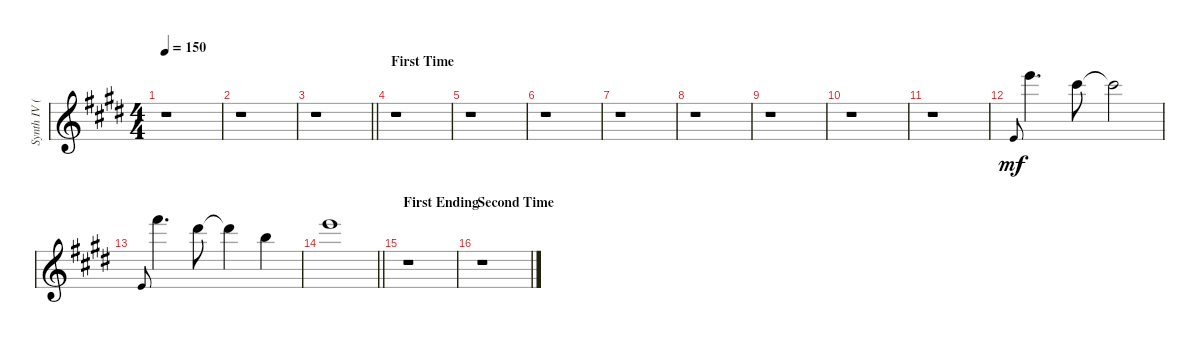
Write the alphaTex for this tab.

\track ("Synth IV (Glock)" "Synth IV (") {instrument glockenspiel}
\staff {score}
\tuning (E4 B3 G3 D3 A2 E2 B1) {hide}
\ts (4 4)
\tempo 150
\clef g2
\ks e
r.1{dy mf} |
r.1 |
\barLineRight lightlight
r.1 |
\section ("" "First Time")
r.1 |
r.1 |
r.1 |
r.1 |
r.1 |
r.1 |
r.1 |
r.1 |
0.1.8{gr onbeat} 24.1.4{d} 21.1.8 21.1{t}.2 |
0.1.8{gr onbeat} 26.1.4{d} 23.1.8 23.1{t}.4 19.1.4 |
\barLineRight lightlight
24.1.1 |
\section ("" "First Ending")
r.1 |
\section ("" "Second Time")
r.1
